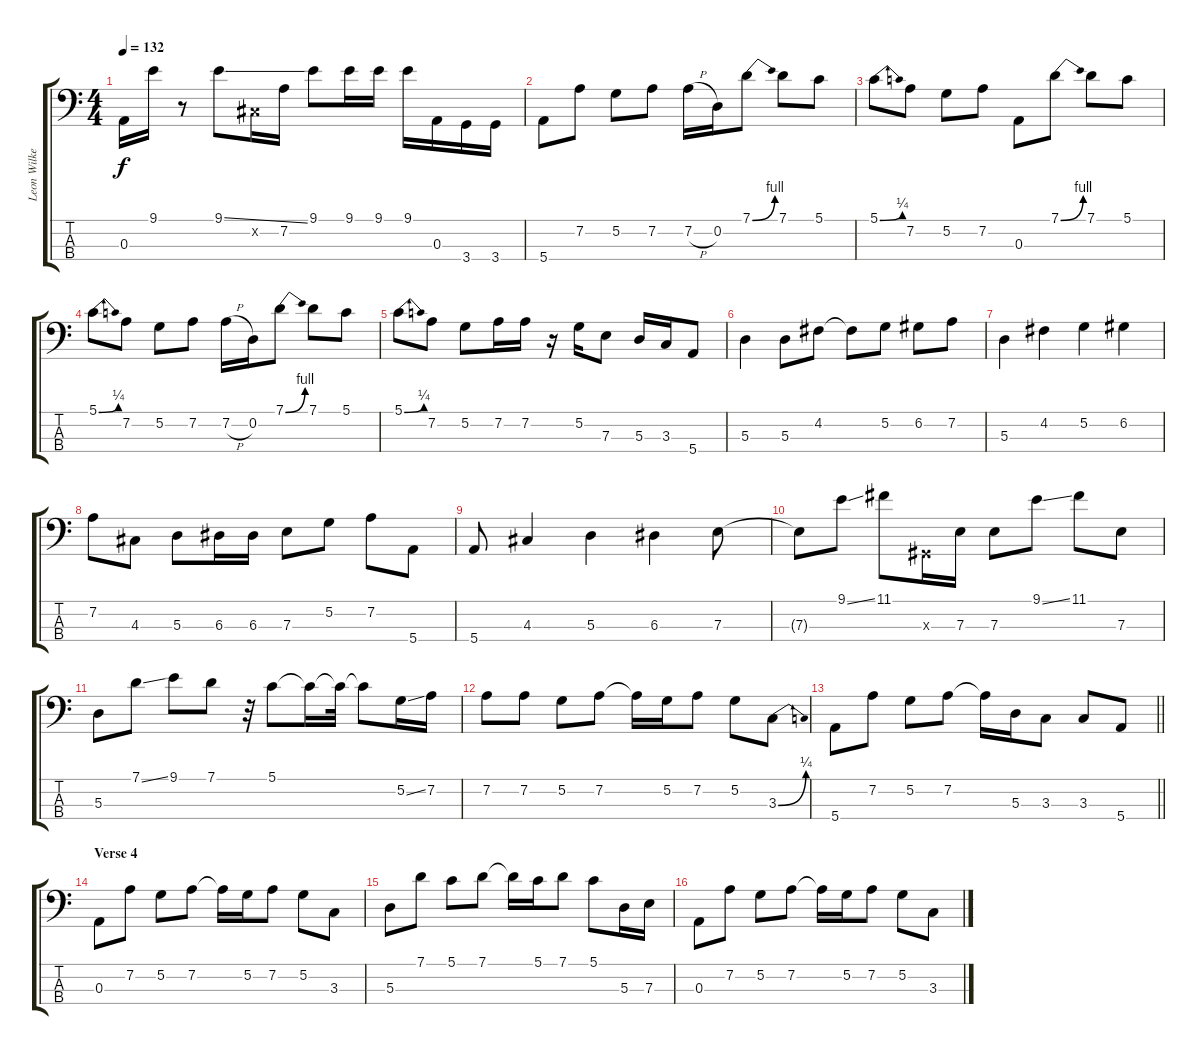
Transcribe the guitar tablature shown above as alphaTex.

\track ("Leon Wilkeson" "Leon Wilke") {instrument electricbasspick}
\staff {score tabs}
\tuning (G2 D2 A1 E1) {hide}
\ts (4 4)
\tempo 132
\clef f4
\ks c
0.3.16{dy f} 9.1.16 r.8 9.1{ss}.8 -1.2{x}.16 7.2.16 9.1.8 9.1.16 9.1.16 9.1.16 0.3.16 3.4.16 3.4.16 |
5.4.8 7.2.8 5.2.8 7.2.8 7.2{h}.16 0.2.16 7.1{be (bend 0 0 60 4)}.8 7.1.8 5.1.8 |
5.1{be (bend 0 0 60 1)}.8 7.2.8 5.2.8 7.2.8 0.3.8 7.1{be (bend 0 0 60 4)}.8 7.1.8 5.1.8 |
5.1{be (bend 0 0 60 1)}.8 7.2.8 5.2.8 7.2.8 7.2{h}.16 0.2.16 7.1{be (bend 0 0 60 4)}.8 7.1.8 5.1.8 |
5.1{be (bend 0 0 60 1)}.8 7.2.8 5.2.8 7.2.16 7.2.16 r.16 5.2.16 7.3.8 5.3.16 3.3.16 5.4.8 |
5.3.4 5.3.8 4.2.8 4.2{t}.8 5.2.8 6.2.8 7.2.8 |
5.3.4 4.2.4 5.2.4 6.2.4 |
7.2.8 4.3.8 5.3.8 6.3.16 6.3.16 7.3.8 5.2.8 7.2.8 5.4.8 |
5.4.8 4.3.4 5.3.4 6.3.4 7.3.8 |
7.3{t}.8 9.1{ss}.8 11.1.8 -1.3{x}.16 7.3.16 7.3.8 9.1{ss}.8 11.1.8 7.3.8 |
5.3.8 7.1{ss}.8 9.1.8 7.1.8 r.32 5.1.8 5.1{t}.16 5.1{t}.32 5.1{t}.8 5.2{ss}.16 7.2.16 |
7.2.8 7.2.8 5.2.8 7.2.8 7.2{t}.16 5.2.16 7.2.8 5.2.8 3.3{be (bend 0 0 60 1)}.8 |
\barLineRight lightlight
5.4.8 7.2.8 5.2.8 7.2.8 7.2{t}.16 5.3.16 3.3.8 3.3.8 5.4.8 |
\section ("" "Verse 4")
0.3.8 7.2.8 5.2.8 7.2.8 7.2{t}.16 5.2.16 7.2.8 5.2.8 3.3.8 |
5.3.8 7.1.8 5.1.8 7.1.8 7.1{t}.16 5.1.16 7.1.8 5.1.8 5.3.16 7.3.16 |
0.3.8 7.2.8 5.2.8 7.2.8 7.2{t}.16 5.2.16 7.2.8 5.2.8 3.3.8
